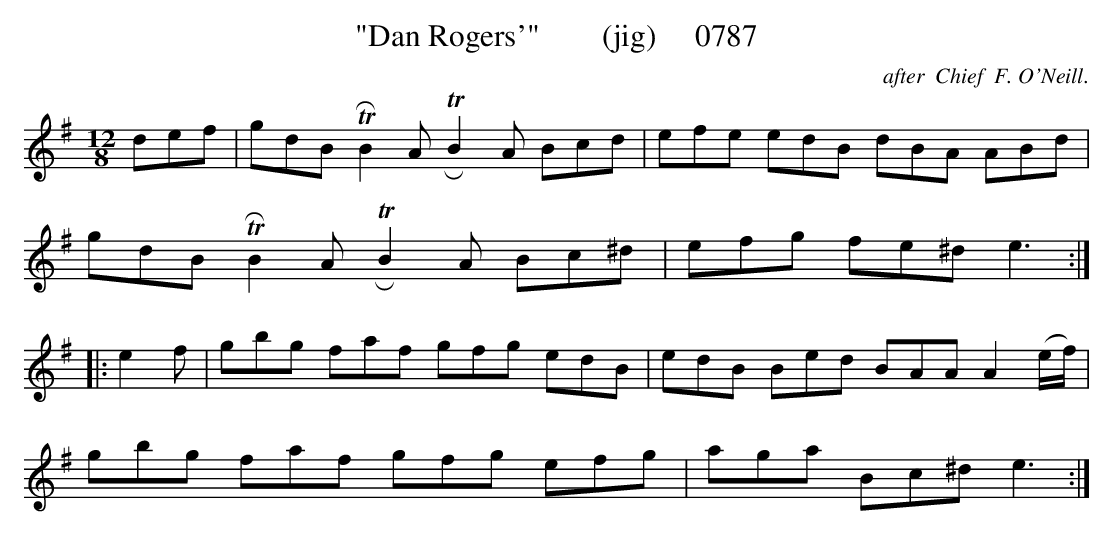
X:1
T:"Dan Rogers'"        (jig)     0787
C: after  Chief  F. O'Neill.
BRENNAN July 2003 (HTTP://WWW.SOSYOURMOM.COM)
M:12/8
L:1/8
K:G
def|gdB TRB2A TRB2A Bcd|efe edB dBA ABd|
gdB TRB2A TRB2A Bc^d|efg fe^d e3:|
|:e2f|gbg faf gfg edB|edB Bed BAA A2(e/2f/2)|
gbg faf gfg efg|aga Bc^d e3:|
